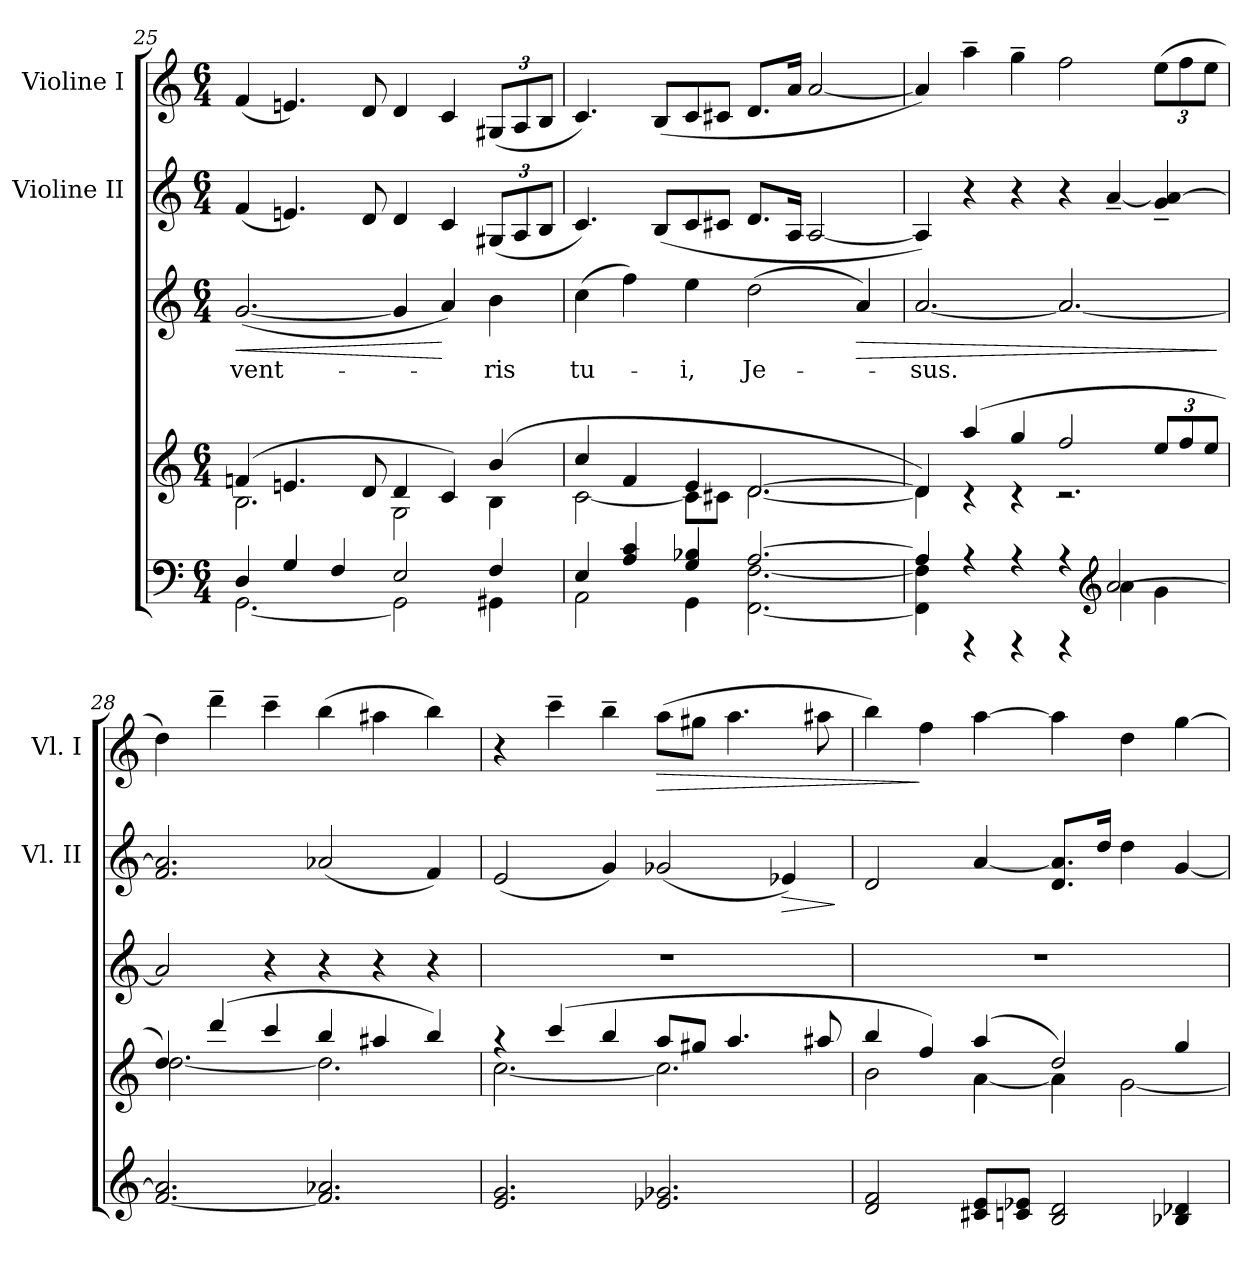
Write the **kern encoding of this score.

**kern	**kern	**kern	**text	**dynam	**kern	**dynam	**kern	**dynam
*part4	*part4	*part3	*part3	*part3	*part2	*part2	*part1	*part1
*staff5	*staff4	*staff3	*staff3	*staff3	*staff2	*staff2	*staff1	*staff1
*	*	*	*	*	*I"Violine II	*	*I"Violine I	*
*	*	*	*	*	*I'Vl. II	*	*I'Vl. I	*
*clefF4	*clefG2	*clefG2	*	*	*clefG2	*	*clefG2	*
*k[]	*k[]	*k[]	*	*	*k[]	*	*k[]	*
*C:	*C:	*C:	*	*	*C:	*	*C:	*
*M6/4	*M6/4	*M6/4	*	*	*M6/4	*	*M6/4	*
=25	=25	=25	=25	=25	=25	=25	=25	=25
*^	*^	*	*	*	*	*	*	*
!	!	!	!	!	!LO:LY:b	!LO:HP:b	!	!	!	!
4D/	[<2.GG\	(4fn/	2.B\	(<[2.g/	vent-	<	(<4f/	.	(<4f/	.
4G/	.	4.en/	.	.	.	.	4.en/)	.	4.en/)	.
4F/	.	.	.	.	.	.	.	.	.	.
.	.	8d/	.	.	.	.	8d/	.	8d/	.
2E/	2GG\]	4d/	2G\	4g/]	.	.	4d/	.	4d/	.
.	.	4c/)	.	4a/)	.	[	4c/	.	4c/	.
!	!	!	!	!	!LO:LY:b	!	!	!	!	!
4F/	4GG#X\	(4b/	4B\	4b\	-ris	.	(<12G#X/L	.	(<12G#X/L	.
.	.	.	.	.	.	.	12A/	.	12A/	.
.	.	.	.	.	.	.	12B/J	.	12B/J	.
=26	=26	=26	=26	=26	=26	=26	=26	=26	=26	=26
!	!	!	!	!	!LO:LY:b	!	!	!	!	!
4E/	2AA\	4cc/	[<2c\	(>4cc\	tu-	.	4.c/)	.	4.c/)	.
4A/ 4c/	.	4f/	.	4ff\)	.	.	.	.	.	.
.	.	.	.	.	.	.	(<8B/L	.	(<8B/L	.
!	!	!	!	!	!LO:LY:b	!	!	!	!	!
4G/ 4B-X/	4GG\	4e/	8c\L]	4ee\	-i,	.	8c/	.	8c/	.
.	.	.	8c#X\J	.	.	.	8c#X/J	.	8c#X/J	.
!	!	!	!	!	!LO:LY:b	!	!	!	!	!
[>2.A/	[<2.FF\ [<2.F\	[>2.d/	[<2.d\	(>2dd\	Je-	.	8.d/L	.	8.d/L	.
.	.	.	.	.	.	.	16A/Jk	.	16a/Jk	.
.	.	.	.	.	.	.	[2A/	.	[2a/	.
!	!	!	!	!	!	!LO:HP:b	!	!	!	!
.	.	.	.	4a/)	.	>	.	.	.	.
!!LO:LB:g=z
=27	=27	=27	=27	=27	=27	=27	=27	=27	=27	=27
!	!	!	!	!	!LO:LY:b	!	!	!	!	!
4A/]	4FF\] 4F\]	4d/])	4d\]	[2.a/	-sus.	.	4A/])	.	4a/])	.
4r	4rFFF	(4aa/	4r	.	.	.	4r	.	4aa~>\	.
4r	4rFFF	4gg/	4r	.	.	.	4r	.	4gg~>\	.
4r	4rFFF	2ff/	2.r	2.a/_	.	.	4r	.	2ff\	.
*clefG2	*	*	*	*	*	*	*	*	*	*
[>2a/	4a\	.	.	.	.	.	[>4a~</	.	.	.
.	4g\	12ee/L	.	.	.	.	4g/~< 4a/_~<	.	(>12ee\L	.
.	.	12ff/	.	.	.	.	.	.	12ff\	.
.	.	12ee/J	.	.	.	.	.	.	12ee\J	.
*v	*v	*	*	*	*	*	*	*	*	*
*	*v	*v	*	*	*	*	*	*	*
.	.	.	.	]	.	.	.	.
=28	=28	=28	=28	=28	=28	=28	=28	=28
*	*^	*	*	*	*	*	*	*
[2.f/ 2.a/]	4dd/)	[<2.dd\	2a/]	.	.	2.f/ 2.a/]	.	4dd\)	.
.	(4ddd/	.	.	.	.	.	.	4ddd~>\	.
.	4ccc/	.	4r	.	.	.	.	4ccc~>\	.
2.f/] 2.a-X/	4bb/	2.dd\]	4r	.	.	(<2a-X/	.	(>4bb\	.
.	4aa#X/	.	4r	.	.	.	.	4aa#X\	.
.	4bb/)	.	4r	.	.	4f/)	.	4bb\)	.
=29	=29	=29	=29	=29	=29	=29	=29	=29	=29
2.e/ 2.g/	4raa	[<2.cc\	1.r	.	.	(<2e/	.	4r	.
.	(4ccc/	.	.	.	.	.	.	4ccc~>\	.
.	4bb/	.	.	.	.	4g/)	.	4bb~>\	.
!	!	!	!	!	!	!	!	!	!LO:HP:b
2.e-X/ 2.g-X/	8aa/L	2.cc\]	.	.	.	(<2g-X/	.	(>8aa\L	>
.	8gg#X/J	.	.	.	.	.	.	8gg#X\J	.
.	4.aa/	.	.	.	.	.	.	4.aa\	.
!	!	!	!	!	!	!	!LO:HP:b	!	!
.	.	.	.	.	.	4e-X/)	>	.	.
.	8aa#X/	.	.	.	.	.	.	8aa#X\	.
*	*v	*v	*	*	*	*	*	*	*
.	.	.	.	.	.	]	.	.
!!LO:PB:g=z
=30	=30	=30	=30	=30	=30	=30	=30	=30
*	*^	*	*	*	*	*	*	*
2d/ 2f/	4bb/	2b\	1.r	.	.	2d/	.	4bb\)	.
.	4ff/)	.	.	.	.	.	.	4ff\	]
8c#X/ 8e/L	(4aa/	[<4a\	.	.	.	[4a/	.	[4aa\	.
8cn/ 8e-X/J	.	.	.	.	.	.	.	.	.
2B/ 2d/	2dd/)	4a\]	.	.	.	8.d/ 8.a/]L	.	4aa\]	.
.	.	.	.	.	.	16dd/Jk	.	.	.
.	.	[<2g\	.	.	.	4dd\	.	4dd\	.
4B-X/ 4d-X/	4gg/	.	.	.	.	[4g/	.	[4gg\	.
*	*v	*v	*	*	*	*	*	*	*
=	=	=	=	=	=	=	=	=
*-	*-	*-	*-	*-	*-	*-	*-	*-
